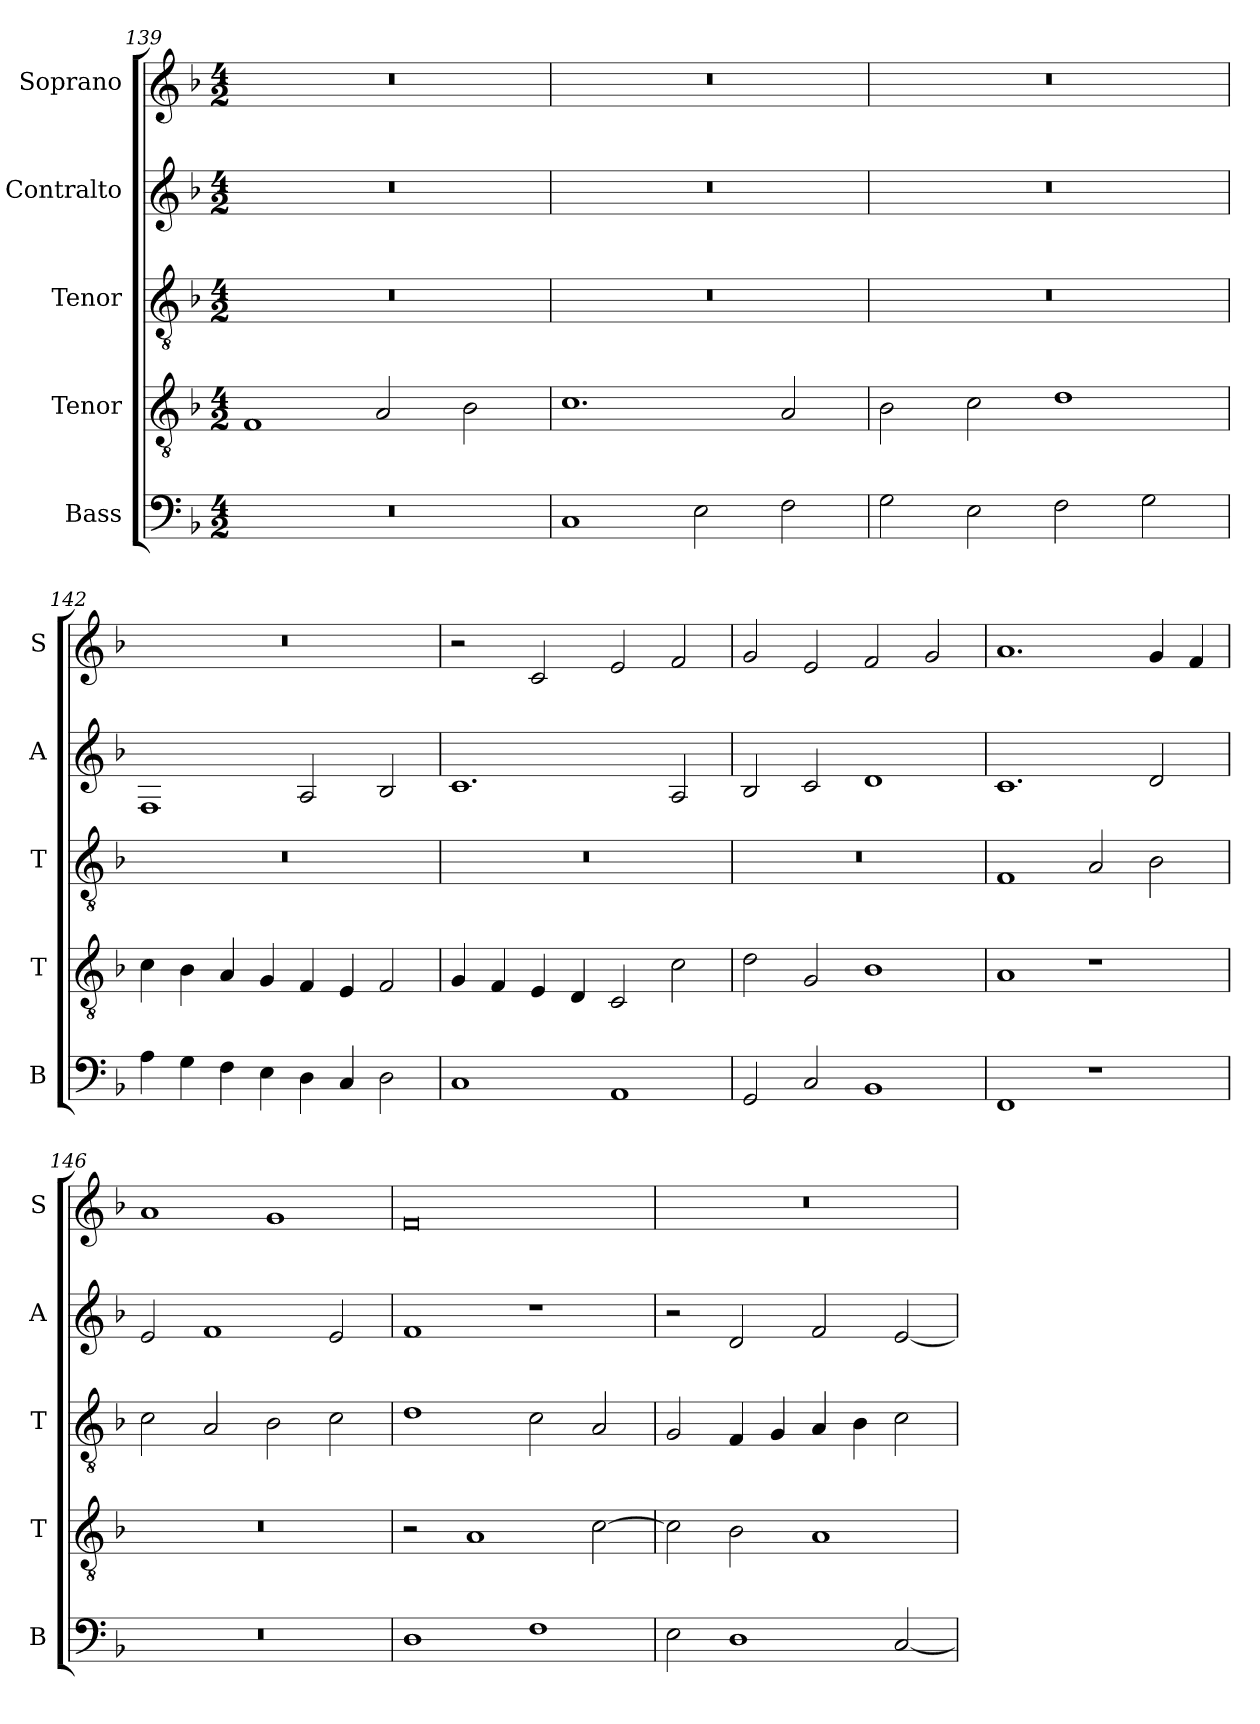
**kern	**kern	**kern	**kern	**kern
*part5	*part4	*part3	*part2	*part1
*staff5	*staff4	*staff3	*staff2	*staff1
*I"Bass	*I"Tenor	*I"Tenor	*I"Contralto	*I"Soprano
*I'B	*I'T	*I'T	*I'A	*I'S
*clefF4	*clefGv2	*clefGv2	*clefG2	*clefG2
*k[b-]	*k[b-]	*k[b-]	*k[b-]	*k[b-]
*F:ion	*F:ion	*F:ion	*F:ion	*F:ion
*M4/2	*M4/2	*M4/2	*M4/2	*M4/2
=139	=139	=139	=139	=139
0r	1F	0r	0r	0r
.	2A	.	.	.
.	2B-	.	.	.
=140	=140	=140	=140	=140
1C	1.c	0r	0r	0r
2E	.	.	.	.
2F	2A	.	.	.
=141	=141	=141	=141	=141
2G	2B-	0r	0r	0r
2E	2c	.	.	.
2F	1d	.	.	.
2G	.	.	.	.
=142	=142	=142	=142	=142
4A	4c	0r	1F	0r
4G	4B-	.	.	.
4F	4A	.	.	.
4E	4G	.	.	.
4D	4F	.	2A	.
4C	4E	.	.	.
2D	2F	.	2B-	.
=143	=143	=143	=143	=143
1C	4G	0r	1.c	2r
.	4F	.	.	.
.	4E	.	.	2c
.	4D	.	.	.
1AA	2C	.	.	2e
.	2c	.	2A	2f
=144	=144	=144	=144	=144
2GG	2d	0r	2B-	2g
2C	2G	.	2c	2e
1BB-	1B-	.	1d	2f
.	.	.	.	2g
=145	=145	=145	=145	=145
1FF	1A	1F	1.c	1.a
1r	1r	2A	.	.
.	.	2B-	2d	4g
.	.	.	.	4f
=146	=146	=146	=146	=146
0r	0r	2c	2e	1a
.	.	2A	1f	.
.	.	2B-	.	1g
.	.	2c	2e	.
=147	=147	=147	=147	=147
1D	2r	1d	1f	0f
.	1A	.	.	.
1F	.	2c	1r	.
.	[2c	2A	.	.
=148	=148	=148	=148	=148
2E	2c]	2G	2r	0r
1D	2B-	4F	2d	.
.	.	4G	.	.
.	1A	4A	2f	.
.	.	4B-	.	.
[2C	.	2c	[2e	.
=	=	=	=	=
*-	*-	*-	*-	*-
